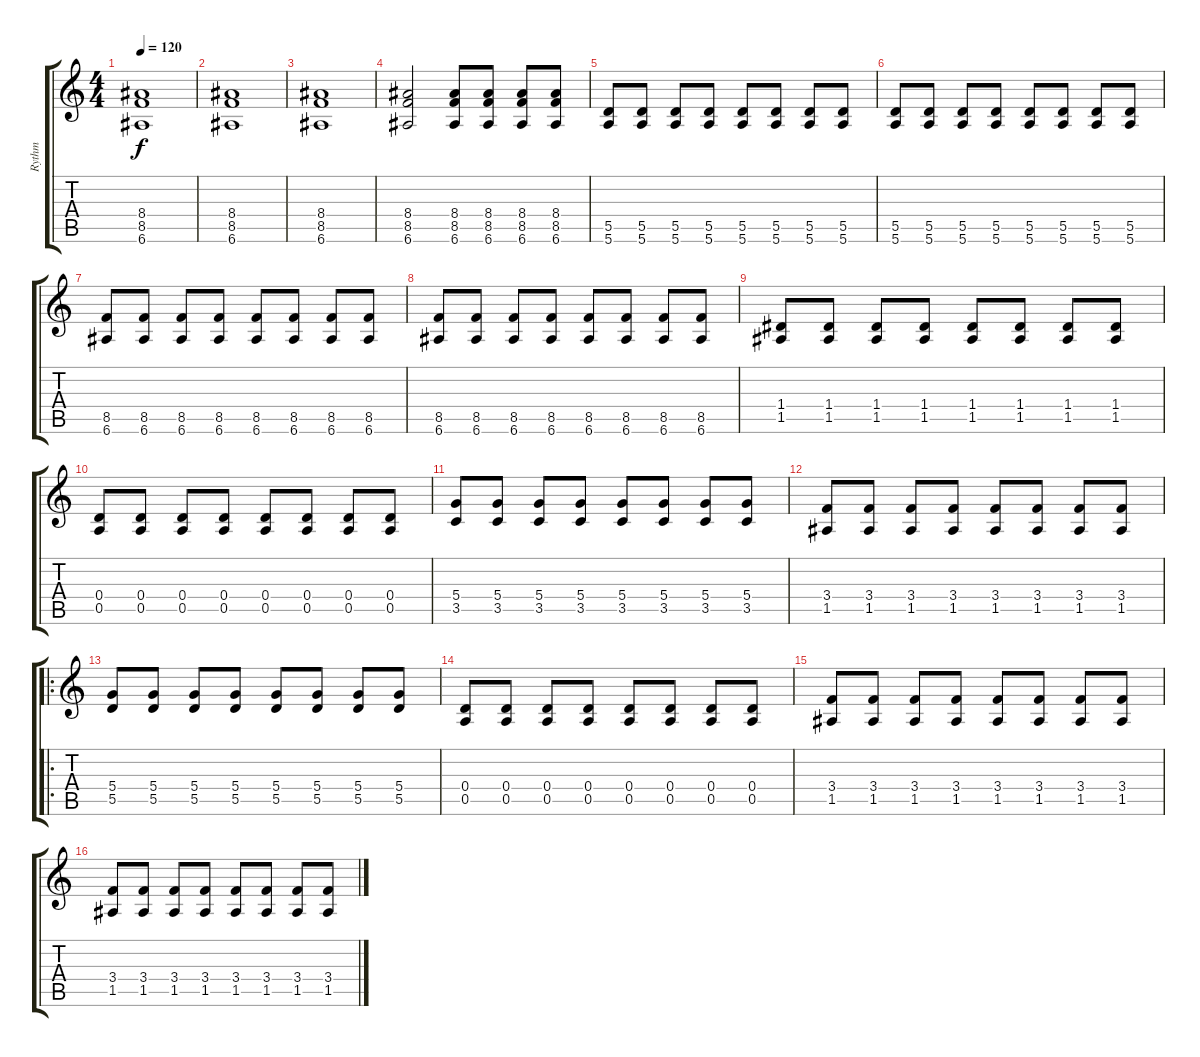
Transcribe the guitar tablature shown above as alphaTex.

\track ("Rythm" "Rythm") {instrument distortionguitar}
\staff {score tabs}
\tuning (E4 B3 G3 D3 A2 E2) {hide}
\ts (4 4)
\tempo 120
\clef g2
\ks c
(8.4 8.5 6.6).1{dy f} |
(8.4 8.5 6.6).1 |
(8.4 8.5 6.6).1 |
(8.4 8.5 6.6).2 (8.4 8.5 6.6).8 (8.4 8.5 6.6).8 (8.4 8.5 6.6).8 (8.4 8.5 6.6).8 |
(5.5 5.6).8 (5.5 5.6).8 (5.5 5.6).8 (5.5 5.6).8 (5.5 5.6).8 (5.5 5.6).8 (5.5 5.6).8 (5.5 5.6).8 |
(5.5 5.6).8 (5.5 5.6).8 (5.5 5.6).8 (5.5 5.6).8 (5.5 5.6).8 (5.5 5.6).8 (5.5 5.6).8 (5.5 5.6).8 |
(8.5 6.6).8 (8.5 6.6).8 (8.5 6.6).8 (8.5 6.6).8 (8.5 6.6).8 (8.5 6.6).8 (8.5 6.6).8 (8.5 6.6).8 |
(8.5 6.6).8 (8.5 6.6).8 (8.5 6.6).8 (8.5 6.6).8 (8.5 6.6).8 (8.5 6.6).8 (8.5 6.6).8 (8.5 6.6).8 |
(1.4 1.5).8 (1.4 1.5).8 (1.4 1.5).8 (1.4 1.5).8 (1.4 1.5).8 (1.4 1.5).8 (1.4 1.5).8 (1.4 1.5).8 |
(0.4 0.5).8 (0.4 0.5).8 (0.4 0.5).8 (0.4 0.5).8 (0.4 0.5).8 (0.4 0.5).8 (0.4 0.5).8 (0.4 0.5).8 |
(5.4 3.5).8 (5.4 3.5).8 (5.4 3.5).8 (5.4 3.5).8 (5.4 3.5).8 (5.4 3.5).8 (5.4 3.5).8 (5.4 3.5).8 |
(3.4 1.5).8 (3.4 1.5).8 (3.4 1.5).8 (3.4 1.5).8 (3.4 1.5).8 (3.4 1.5).8 (3.4 1.5).8 (3.4 1.5).8 |
\ro
(5.4 5.5).8 (5.4 5.5).8 (5.4 5.5).8 (5.4 5.5).8 (5.4 5.5).8 (5.4 5.5).8 (5.4 5.5).8 (5.4 5.5).8 |
(0.4 0.5).8 (0.4 0.5).8 (0.4 0.5).8 (0.4 0.5).8 (0.4 0.5).8 (0.4 0.5).8 (0.4 0.5).8 (0.4 0.5).8 |
(3.4 1.5).8 (3.4 1.5).8 (3.4 1.5).8 (3.4 1.5).8 (3.4 1.5).8 (3.4 1.5).8 (3.4 1.5).8 (3.4 1.5).8 |
(3.4 1.5).8 (3.4 1.5).8 (3.4 1.5).8 (3.4 1.5).8 (3.4 1.5).8 (3.4 1.5).8 (3.4 1.5).8 (3.4 1.5).8
